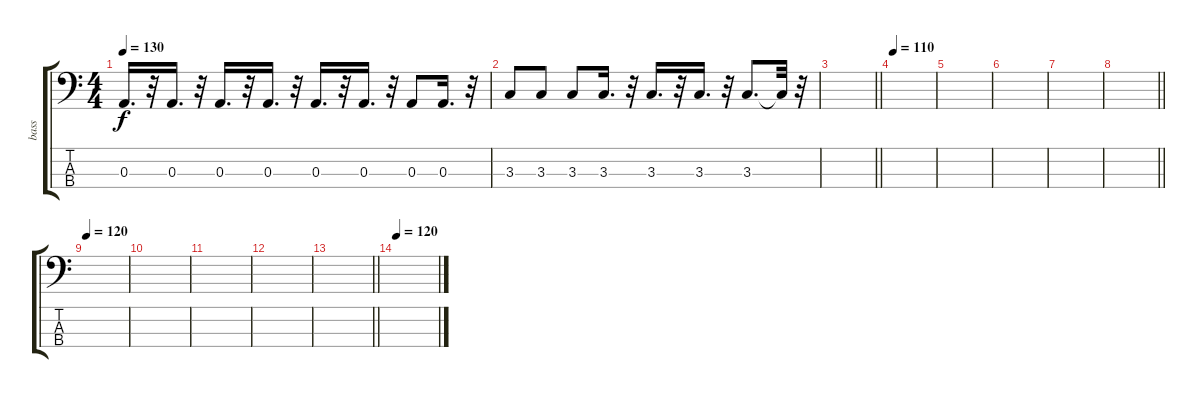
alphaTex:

\track ("bass" "bass") {instrument electricbassfinger}
\staff {score tabs}
\tuning (G2 D2 A1 E1) {hide}
\ts (4 4)
\tempo 130
\clef f4
\ks c
0.3.16{d dy f} r.32 0.3.16{d} r.32 0.3.16{d} r.32 0.3.16{d} r.32 0.3.16{d} r.32 0.3.16{d} r.32 0.3.8 0.3.16{d} r.32 |
3.3.8 3.3.8 3.3.8 3.3.16{d} r.32 3.3.16{d} r.32 3.3.16{d} r.32 3.3.8{d} 3.3{t}.32 r.32 |
\barLineRight lightlight
|
\section ("" "")
\tempo 110
|
|
|
|
\barLineRight lightlight
|
\section ("" "")
\tempo 120
|
|
|
|
\barLineRight lightlight
|
\section ("" "")
\tempo 120
